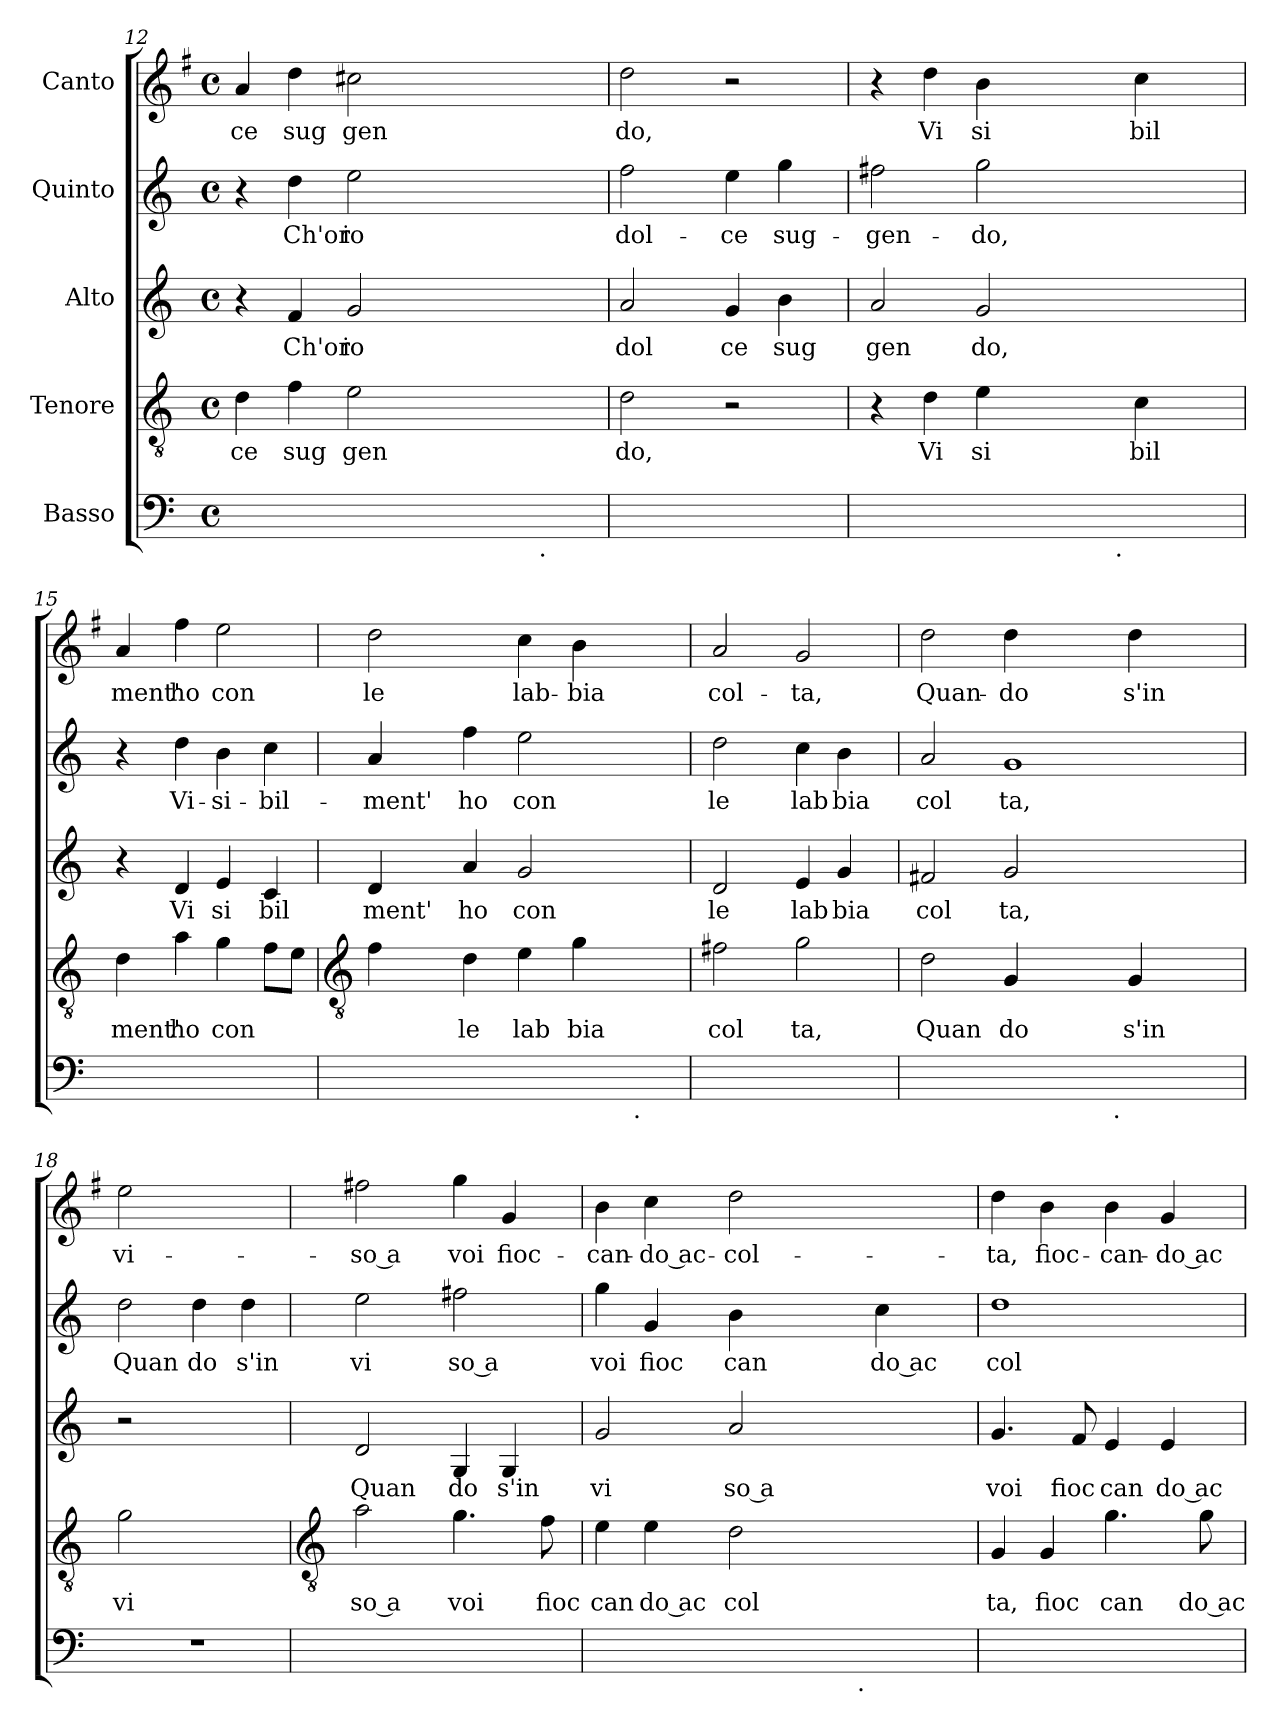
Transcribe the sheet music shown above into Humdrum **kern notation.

**kern	**kern	**text	**kern	**text	**kern	**text	**kern	**text
*part5	*part4	*part4	*part3	*part3	*part2	*part2	*part1	*part1
*staff5	*staff4	*staff4	*staff3	*staff3	*staff2	*staff2	*staff1	*staff1
*I"Basso	*I"Tenore	*	*I"Alto	*	*I"Quinto	*	*I"Canto	*
!!LO:LB:g=z
*clefF4	*clefGv2	*	*clefG2	*	*clefG2	*	*clefG2	*
*	*	*	*	*	*	*	*ITrd-3c-5	*
*k[]	*k[]	*	*k[]	*	*k[]	*	*k[]	*
*C:	*C:	*	*C:	*	*C:	*	*C:	*
*M4/4	*M4/4	*	*M4/4	*	*M4/4	*	*M4/4	*
*met(c)	*met(c)	*	*met(c)	*	*met(c)	*	*met(c)	*
=12	=12	=12	=12	=12	=12	=12	=12	=12
!	!	!LO:LY:b	!	!	!	!	!	!LO:LY:b
4ryy	4d\	ce	4r	.	4r	.	4dd/	ce
!	!	!LO:LY:b	!	!LO:LY:b	!	!LO:LY:b	!	!LO:LY:b
4ryy	4f\	sug	4f/	Ch'or	4dd\	Ch'or	4gg\	sug
!	!	!LO:LY:b	!	!LO:LY:b	!	!LO:LY:b	!	!LO:LY:b
4ryy	2e\	gen	2g/	io	2ee\	io	2ff#X\	gen
64ryy	.	.	.	.	.	.	.	.
64ryy	.	.	.	.	.	.	.	.
64ryy	.	.	.	.	.	.	.	.
64ryy	.	.	.	.	.	.	.	.
64ryy	.	.	.	.	.	.	.	.
64ryy	.	.	.	.	.	.	.	.
64ryy	.	.	.	.	.	.	.	.
64ryy	.	.	.	.	.	.	.	.
64ryy	.	.	.	.	.	.	.	.
64ryy	.	.	.	.	.	.	.	.
64ryy	.	.	.	.	.	.	.	.
64ryy	.	.	.	.	.	.	.	.
64ryy	.	.	.	.	.	.	.	.
64ryy	.	.	.	.	.	.	.	.
!LO:TX:b:t=.	!	!	!	!	!	!	!	!
64ryy	.	.	.	.	.	.	.	.
4ryy	.	.	.	.	.	.	.	.
.	8...ryy	.	8...ryy	.	8...ryy	.	8...ryy	.
=13	=13	=13	=13	=13	=13	=13	=13	=13
!	!	!LO:LY:b	!	!LO:LY:b	!	!LO:LY:b	!	!LO:LY:b
4ryy	2d\	do,	2a/	dol	2ff\	dol-	2gg\	do,
4ryy	.	.	.	.	.	.	.	.
!	!	!	!	!LO:LY:b	!	!LO:LY:b	!	!
4ryy	2r	.	4g/	ce	4ee\	-ce	2r	.
!	!	!	!	!LO:LY:b	!	!LO:LY:b	!	!
64ryy	.	.	4b\	sug	4gg\	sug-	.	.
4ryy	.	.	.	.	.	.	.	.
.	64ryy	.	64ryy	.	64ryy	.	64ryy	.
=14	=14	=14	=14	=14	=14	=14	=14	=14
!	!	!	!	!LO:LY:b	!	!LO:LY:b	!	!
4ryy	4r	.	2a/	gen	2ff#X\	-gen-	4r	.
!	!	!LO:LY:b	!	!	!	!	!	!LO:LY:b
4ryy	4d\	Vi	.	.	.	.	4gg\	Vi
!	!	!LO:LY:b	!	!LO:LY:b	!	!LO:LY:b	!	!LO:LY:b
64ryy	4e\	si	2g/	do,	2gg\	-do,	4ee\	si
64ryy	.	.	.	.	.	.	.	.
64ryy	.	.	.	.	.	.	.	.
64ryy	.	.	.	.	.	.	.	.
64ryy	.	.	.	.	.	.	.	.
64ryy	.	.	.	.	.	.	.	.
64ryy	.	.	.	.	.	.	.	.
64ryy	.	.	.	.	.	.	.	.
64ryy	.	.	.	.	.	.	.	.
64ryy	.	.	.	.	.	.	.	.
64ryy	.	.	.	.	.	.	.	.
64ryy	.	.	.	.	.	.	.	.
64ryy	.	.	.	.	.	.	.	.
64ryy	.	.	.	.	.	.	.	.
!LO:TX:b:t=.	!	!	!	!	!	!	!	!
64ryy	.	.	.	.	.	.	.	.
4ryy	.	.	.	.	.	.	.	.
!	!	!LO:LY:b	!	!	!	!	!	!LO:LY:b
.	4c\	bil	.	.	.	.	4ff\	bil
4ryy	.	.	.	.	.	.	.	.
.	8...ryy	.	8...ryy	.	8...ryy	.	8...ryy	.
=15	=15	=15	=15	=15	=15	=15	=15	=15
!	!	!LO:LY:b	!	!	!	!	!	!LO:LY:b
4ryy	4d\	ment'	4r	.	4r	.	4dd/	ment'
!	!	!LO:LY:b	!	!LO:LY:b	!	!LO:LY:b	!	!LO:LY:b
4ryy	4a\	ho	4d/	Vi	4dd\	Vi-	4bb\	ho
!	!	!LO:LY:b	!	!LO:LY:b	!	!LO:LY:b	!	!LO:LY:b
64ryy	4g\	con	4e/	si	4b\	-si-	2aa\	con
64%31ryy	.	.	.	.	.	.	.	.
!	!	!	!	!LO:LY:b	!	!LO:LY:b	!	!
.	8f\L	.	4c/	bil	4cc\	-bil-	.	.
.	8e\J	.	.	.	.	.	.	.
!!LO:LB:g=z
=16	=16	=16	=16	=16	=16	=16	=16	=16
*	*clefGv2	*	*	*	*	*	*	*
!	!	!	!	!LO:LY:b	!	!LO:LY:b	!	!LO:LY:b
64ryy	4f\	.	4d/	ment'	4a/	-ment'	2gg\	le
64ryy	.	.	.	.	.	.	.	.
64ryy	.	.	.	.	.	.	.	.
64ryy	.	.	.	.	.	.	.	.
64ryy	.	.	.	.	.	.	.	.
64ryy	.	.	.	.	.	.	.	.
64ryy	.	.	.	.	.	.	.	.
64ryy	.	.	.	.	.	.	.	.
64ryy	.	.	.	.	.	.	.	.
4ryy	.	.	.	.	.	.	.	.
!	!	!LO:LY:b	!	!LO:LY:b	!	!LO:LY:b	!	!
.	4d\	le	4a/	ho	4ff\	ho	.	.
4ryy	.	.	.	.	.	.	.	.
!	!	!LO:LY:b	!	!LO:LY:b	!	!LO:LY:b	!	!LO:LY:b
.	4e\	lab	2g/	con	2ee\	con	4ff\	lab-
4ryy	.	.	.	.	.	.	.	.
!	!	!LO:LY:b	!	!	!	!	!	!LO:LY:b
.	4g\	bia	.	.	.	.	4ee\	-bia
64ryy	.	.	.	.	.	.	.	.
64ryy	.	.	.	.	.	.	.	.
64ryy	.	.	.	.	.	.	.	.
64ryy	.	.	.	.	.	.	.	.
!LO:TX:b:t=.	!	!	!	!	!	!	!	!
64ryy	.	.	.	.	.	.	.	.
4ryy	.	.	.	.	.	.	.	.
.	8..ryy	.	8..ryy	.	8..ryy	.	8..ryy	.
=17A	=17A	=17A	=17A	=17A	=17A	=17A	=17A	=17A
!	!	!LO:LY:b	!	!LO:LY:b	!	!LO:LY:b	!	!LO:LY:b
4ryy	2f#X\	col	2d/	le	2dd\	le	2dd/	col-
4ryy	.	.	.	.	.	.	.	.
!	!	!LO:LY:b	!	!LO:LY:b	!	!LO:LY:b	!	!LO:LY:b
4ryy	2g\	ta,	4e/	lab	4cc\	lab	2cc/	-ta,
!	!	!	!	!LO:LY:b	!	!LO:LY:b	!	!
32ryy	.	.	4g/	bia	4b\	bia	.	.
4ryy	.	.	.	.	.	.	.	.
.	32ryy	.	32ryy	.	32ryy	.	32ryy	.
=18A	=18A	=18A	=18A	=18A	=18A	=18A	=18A	=18A
!	!	!LO:LY:b	!	!LO:LY:b	!	!LO:LY:b	!	!LO:LY:b
4ryy	2d\	Quan	2f#X/	col	2a/	col	2gg\	Quan-
4ryy	.	.	.	.	.	.	.	.
!	!	!LO:LY:b	!	!LO:LY:b	!	!LO:LY:b	!	!LO:LY:b
64ryy	4G/	do	2g/	ta,	1g	ta,	4gg\	-do
64ryy	.	.	.	.	.	.	.	.
64ryy	.	.	.	.	.	.	.	.
64ryy	.	.	.	.	.	.	.	.
64ryy	.	.	.	.	.	.	.	.
64ryy	.	.	.	.	.	.	.	.
64ryy	.	.	.	.	.	.	.	.
64ryy	.	.	.	.	.	.	.	.
64ryy	.	.	.	.	.	.	.	.
64ryy	.	.	.	.	.	.	.	.
64ryy	.	.	.	.	.	.	.	.
64ryy	.	.	.	.	.	.	.	.
64ryy	.	.	.	.	.	.	.	.
64ryy	.	.	.	.	.	.	.	.
!LO:TX:b:t=.	!	!	!	!	!	!	!	!
64ryy	.	.	.	.	.	.	.	.
4ryy	.	.	.	.	.	.	.	.
!	!	!LO:LY:b	!	!	!	!	!	!LO:LY:b
.	4G/	s'in	.	.	.	.	4gg\	s'in
2ryy	.	.	.	.	.	.	.	.
.	2ryy	.	2ryy	.	.	.	2ryy	.
64ryy	.	.	.	.	.	.	.	.
!!LO:LB:g=z
=18B	=18B	=18B	=18B	=18B	=18B	=18B	=18B	=18B
!	!	!LO:LY:b	!	!	!	!LO:LY:b	!	!LO:LY:b
1r	2g\	vi	2r	.	2dd\	Quan	2aa\	vi-
!	!	!	!	!	!	!LO:LY:b	!	!
.	2ryy	.	2ryy	.	4dd\	do	2ryy	.
!	!	!	!	!	!	!LO:LY:b	!	!
.	.	.	.	.	4dd\	s'in	.	.
!!LO:LB:g=z
=19	=19	=19	=19	=19	=19	=19	=19	=19
*	*clefGv2	*	*	*	*	*	*	*
!	!	!LO:LY:b	!	!LO:LY:b	!	!LO:LY:b	!	!LO:LY:b
4ryy	2a\	so a	2d/	Quan	2ee\	vi	2bbn\	-so a
4ryy	.	.	.	.	.	.	.	.
!	!	!LO:LY:b	!	!LO:LY:b	!	!LO:LY:b	!	!LO:LY:b
4ryy	4.g\	voi	4G/	do	2ff#X\	so a	4ccc\	voi
!	!	!	!	!LO:LY:b	!	!	!	!LO:LY:b
64ryy	.	.	4G/	s'in	.	.	4cc/	fioc-
4ryy	.	.	.	.	.	.	.	.
!	!	!LO:LY:b	!	!	!	!	!	!
.	8f\	fioc	.	.	.	.	.	.
.	64ryy	.	64ryy	.	64ryy	.	64ryy	.
=19A	=19A	=19A	=19A	=19A	=19A	=19A	=19A	=19A
!	!	!LO:LY:b	!	!LO:LY:b	!	!LO:LY:b	!	!LO:LY:b
4ryy	4e\	can	2g/	vi	4gg\	voi	4ee\	-can-
!	!	!LO:LY:b	!	!	!	!LO:LY:b	!	!LO:LY:b
4ryy	4e\	do ac	.	.	4g/	fioc	4ff\	-do ac-
!	!	!LO:LY:b	!	!LO:LY:b	!	!LO:LY:b	!	!LO:LY:b
64ryy	2d\	col	2a/	so a	4b\	can	2gg\	-col-
64ryy	.	.	.	.	.	.	.	.
64ryy	.	.	.	.	.	.	.	.
64ryy	.	.	.	.	.	.	.	.
64ryy	.	.	.	.	.	.	.	.
64ryy	.	.	.	.	.	.	.	.
64ryy	.	.	.	.	.	.	.	.
64ryy	.	.	.	.	.	.	.	.
64ryy	.	.	.	.	.	.	.	.
64ryy	.	.	.	.	.	.	.	.
64ryy	.	.	.	.	.	.	.	.
64ryy	.	.	.	.	.	.	.	.
64ryy	.	.	.	.	.	.	.	.
64ryy	.	.	.	.	.	.	.	.
!LO:TX:b:t=.	!	!	!	!	!	!	!	!
64ryy	.	.	.	.	.	.	.	.
4ryy	.	.	.	.	.	.	.	.
!	!	!	!	!	!	!LO:LY:b	!	!
.	.	.	.	.	4cc\	do ac	.	.
4ryy	.	.	.	.	.	.	.	.
.	8...ryy	.	8...ryy	.	8...ryy	.	8...ryy	.
=20A	=20A	=20A	=20A	=20A	=20A	=20A	=20A	=20A
!	!	!LO:LY:b	!	!LO:LY:b	!	!LO:LY:b	!	!LO:LY:b
4ryy	4G/	ta,	4.g/	voi	1dd	col	4gg\	-ta,
!	!	!LO:LY:b	!	!	!	!	!	!LO:LY:b
4ryy	4G/	fioc	.	.	.	.	4ee\	fioc-
!	!	!	!	!LO:LY:b	!	!	!	!
.	.	.	8f/	fioc	.	.	.	.
!	!	!LO:LY:b	!	!LO:LY:b	!	!	!	!LO:LY:b
64ryy	4.g\	can	4e/	can	.	.	4ee\	-can-
4ryy	.	.	.	.	.	.	.	.
!	!	!	!	!LO:LY:b	!	!	!	!LO:LY:b
.	.	.	4e/	do ac	.	.	4cc/	-do ac-
4ryy	.	.	.	.	.	.	.	.
!	!	!LO:LY:b	!	!	!	!	!	!
.	8g\	do ac	.	.	.	.	.	.
.	64ryy	.	64ryy	.	64ryy	.	64ryy	.
=	=	=	=	=	=	=	=	=
*-	*-	*-	*-	*-	*-	*-	*-	*-
